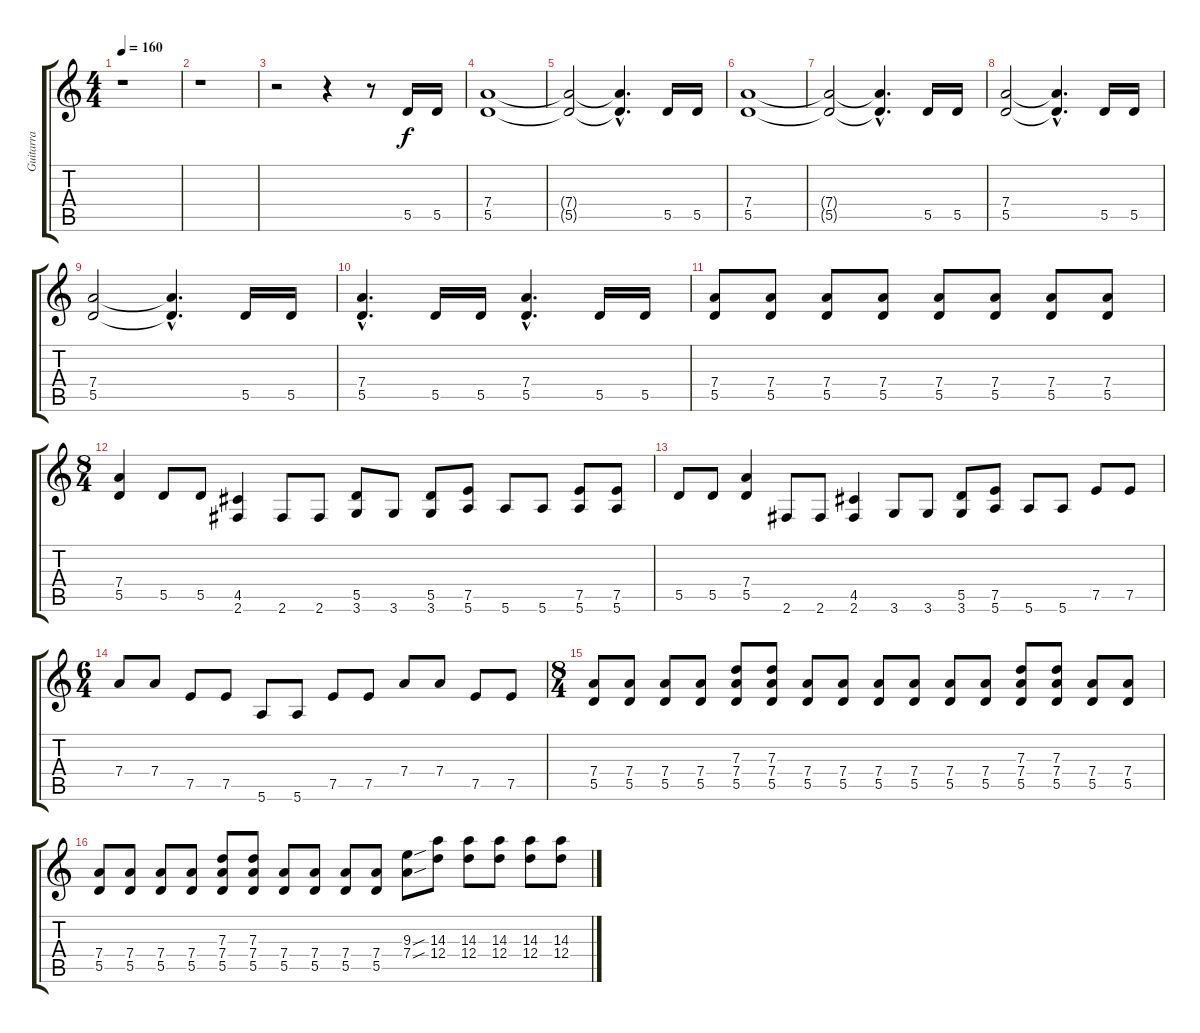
\track ("Guitarra" "Guitarra") {instrument overdrivenguitar}
\staff {score tabs}
\tuning (E4 B3 G3 D3 A2 E2) {hide}
\ts (4 4)
\tempo 160
\clef g2
\ks c
r.1{dy f instrument overdrivenguitar} |
r.1 |
r.2 r.4 r.8 5.5.16 5.5.16 |
(7.4 5.5).1 |
(7.4{t} 5.5{t}).2 (7.4{hac t} 5.5{hac t}).4{d} 5.5.16 5.5.16 |
(7.4 5.5).1 |
(7.4{t} 5.5{t}).2 (7.4{hac t} 5.5{hac t}).4{d} 5.5.16 5.5.16 |
(7.4 5.5).2 (7.4{hac t} 5.5{hac t}).4{d} 5.5.16 5.5.16 |
(7.4 5.5).2 (7.4{hac t} 5.5{hac t}).4{d} 5.5.16 5.5.16 |
(7.4{hac} 5.5{hac}).4{d} 5.5.16 5.5.16 (7.4{hac} 5.5{hac}).4{d} 5.5.16 5.5.16 |
(7.4 5.5).8 (7.4 5.5).8 (7.4 5.5).8 (7.4 5.5).8 (7.4 5.5).8 (7.4 5.5).8 (7.4 5.5).8 (7.4 5.5).8 |
\ts (8 4)
(7.4 5.5).4 5.5.8 5.5.8 (4.5 2.6).4 2.6.8 2.6.8 (5.5 3.6).8 3.6.8 (5.5 3.6).8 (7.5 5.6).8 5.6.8 5.6.8 (7.5 5.6).8 (7.5 5.6).8 |
5.5.8 5.5.8 (7.4 5.5).4 2.6.8 2.6.8 (4.5 2.6).4 3.6.8 3.6.8 (5.5 3.6).8 (7.5 5.6).8 5.6.8 5.6.8 7.5.8 7.5.8 |
\ts (6 4)
7.4.8 7.4.8 7.5.8 7.5.8 5.6.8 5.6.8 7.5.8 7.5.8 7.4.8 7.4.8 7.5.8 7.5.8 |
\ts (8 4)
(7.4 5.5).8 (7.4 5.5).8 (7.4 5.5).8 (7.4 5.5).8 (7.3 7.4 5.5).8 (7.3 7.4 5.5).8 (7.4 5.5).8 (7.4 5.5).8 (7.4 5.5).8 (7.4 5.5).8 (7.4 5.5).8 (7.4 5.5).8 (7.3 7.4 5.5).8 (7.3 7.4 5.5).8 (7.4 5.5).8 (7.4 5.5).8 |
(7.4 5.5).8 (7.4 5.5).8 (7.4 5.5).8 (7.4 5.5).8 (7.3 7.4 5.5).8 (7.3 7.4 5.5).8 (7.4 5.5).8 (7.4 5.5).8 (7.4 5.5).8 (7.4 5.5).8 (9.3{sou} 7.4{sou}).8 (14.3 12.4).8 (14.3 12.4).8 (14.3 12.4).8 (14.3 12.4).8 (14.3 12.4).8
